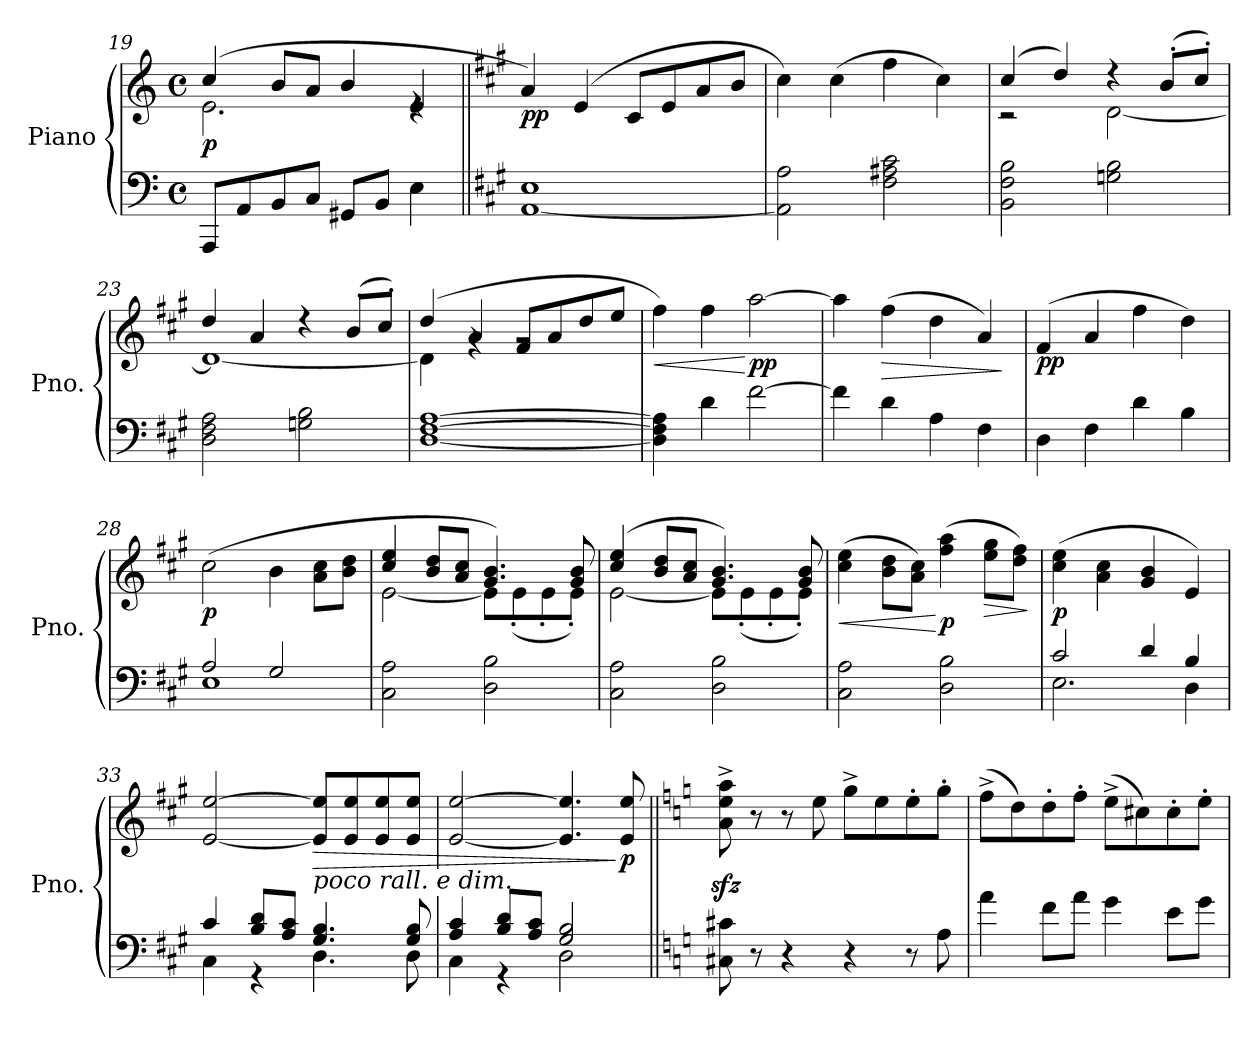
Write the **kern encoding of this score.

**kern	**kern	**dynam
*part1	*part1	*part1
*staff2	*staff1	*staff1/2
*I"Piano	*	*
*I'Pno.	*	*
!!LO:LB:g=z
*clefF4	*clefG2	*
*k[]	*k[]	*
*M4/4	*M4/4	*
*met(c)	*met(c)	*
=19	=19	=19
*	*^	*
!	!	!	!LO:DY:b
8AAA/L	(>4cc/	2.e\	p
8AA/	.	.	.
8BB/	8b/L	.	.
8C/J	8a/J	.	.
8GG#X/L	4b/	.	.
8BB/J	.	.	.
4E\	4e/	4re	.
*	*v	*v	*
=20||	=20||	=20||
*k[f#c#g#]	*k[f#c#g#]	*
*	*^	*
!	!	!	!LO:DY:b
*	*v	*v	*
[1AA 1E	4a/)	pp
.	(>4e/	.
.	8c#/L	.
.	8e/	.
.	8a/	.
.	8b/J	.
=21	=21	=21
2AA\] 2A\	4cc#\)	.
.	(>4cc#\	.
2F#\ 2A#X\ 2c#\	4ff#\	.
.	4cc#\)	.
=22	=22	=22
*	*^	*
2BB\ 2F#\ 2B\	(>4cc#/	2r	.
.	4dd/)	.	.
2Gn\ 2B\	4r	[2d\	.
.	(>8b'/L	.	.
.	8cc#'/J)	.	.
=23	=23	=23	=23
2D\ 2F#\ 2A\	4dd/	1d_	.
.	4a/	.	.
2Gn\ 2B\	4r	.	.
.	(>8b'/L	.	.
.	8cc#'/J)	.	.
=24	=24	=24	=24
[1D [1F# [1A	(>4dd/	4d\]	.
.	4a/	4rg	.
.	8f#/L	2rg	.
.	8a/	.	.
.	8dd/	.	.
.	8ee/J	.	.
*	*v	*v	*
=25	=25	=25
!	!	!LO:HP:b
4D\] 4F#\] 4A\]	4ff#\)	<
4d\	4ff#\	.
!	!	!LO:DY:n=1:b
[2f#\	[2aa\	[ pp
!!LO:PB:g=z
=26	=26	=26
4f#\]	4aa\]	.
!	!	!LO:HP:b
4d\	(>4ff#\	>
4A\	4dd\	.
4F#\	4a/)	.
.	.	]
=27	=27	=27
!	!	!LO:DY:b
4D\	(>4f#/	pp
4F#\	4a/	.
4d\	4ff#\	.
4B\	4dd\)	.
=28	=28	=28
*^	*	*
!	!	!	!LO:DY:b
2A/	1E	(>2cc#\	p
2G#/	.	4b\	.
.	.	8a\ 8cc#\L	.
.	.	8b\ 8dd\J	.
*v	*v	*	*
=29	=29	=29
*	*^	*
2C#\ 2A\	4cc#/ 4ee/	[2e\	.
.	8b/ 8dd/L	.	.
.	8a/ 8cc#/J	.	.
2D\ 2B\	4.g#/ 4.b/)	8e\L]	.
.	.	(<8e'\	.
.	.	8e'\	.
.	8g#/ 8b/	8e'\J)	.
=30	=30	=30	=30
2C#\ 2A\	(>4cc#/ 4ee/	[2e\	.
.	8b/ 8dd/L	.	.
.	8a/ 8cc#/J	.	.
2D\ 2B\	4.g#/ 4.b/)	8e\L]	.
.	.	(<8e'\	.
.	.	8e'\	.
.	8g#/ 8b/	8e'\J)	.
=31	=31	=31	=31
!	!	!	!LO:HP:b
*	*v	*v	*
2C#\ 2A\	(>4cc#\ 4ee\	<
.	8b\ 8dd\L	.
.	8a\ 8cc#\J)	.
!	!	!LO:DY:n=1:b
2D\ 2B\	(>4ff#\ 4aa\	[ p
!	!	!LO:HP:b
.	8ee\ 8gg#\L	>
.	8dd\ 8ff#\J)	.
.	.	]
=32	=32	=32
*^	*	*
!	!	!	!LO:DY:b
2c#/	2.E\	(>4cc#\ 4ee\	p
.	.	4a\ 4cc#\	.
4d/	.	4g#/ 4b/	.
4B/	4D\	4e/)	.
!!LO:LB:g=z
=33	=33	=33	=33
4c#/	4C#\	[2e/ [2ee/	.
8B/ 8d/L	4r	.	.
8A/ 8c#/J	.	.	.
*	*	*MM110	*
!	!	!LO:TX:b:i:t=poco rall. e dim.	!
!	!	!	!LO:HP:b
4.G#/ 4.B/	4.D\	8e/] 8ee/]L	>
*	*	*MM108	*
.	.	8e/ 8ee/	.
*	*	*MM106	*
.	.	8e/ 8ee/	.
*	*	*MM104	*
8G#/ 8B/	8D\	8e/ 8ee/J	.
=34	=34	=34	=34
*	*	*MM102	*
4A/ 4c#/	4C#\	[2e/ [2ee/	.
8B/ 8d/L	4r	.	.
8A/ 8c#/J	.	.	.
2G#/ 2B/	2D\	4.e/] 4.ee/]	.
!	!	!	!LO:DY:n=1:b
.	.	8e/ 8ee/	] p
*v	*v	*	*
=35||	=35||	=35||
*k[]	*k[]	*
8C#X\ 8c#X\	8a\zz<^ 8ee\zz<^ 8aa\zz<^	.
8r	8r	.
4r	8r	.
.	8ee\	.
4r	8gg^\L	.
.	8ee\	.
8r	8ee'\	.
8A\	8gg'\J	.
=36	=36	=36
4a\	(>8ff^\L	.
.	8dd\)	.
8f\L	8dd'\	.
8a\J	8ff'\J	.
4g\	(>8ee^\L	.
.	8cc#X\)	.
8e\L	8cc#'\	.
8g\J	8ee'\J	.
=	=	=
*-	*-	*-
